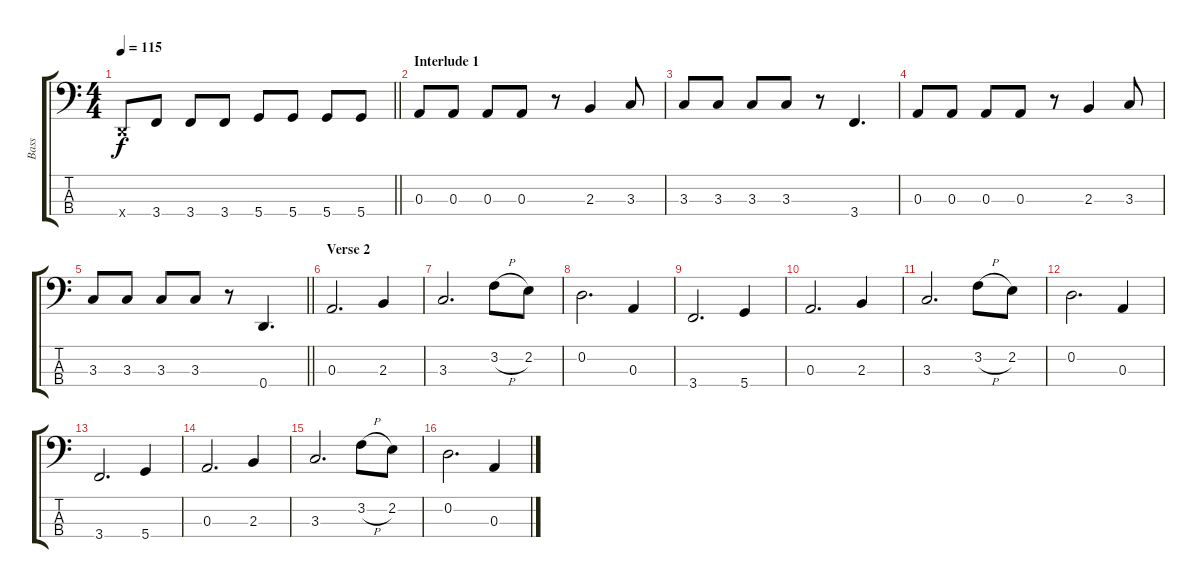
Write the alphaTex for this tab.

\track ("Bass" "Bass") {instrument electricbasspick}
\staff {score tabs}
\tuning (G2 D2 A1 D1) {hide}
\ts (4 4)
\tempo 115
\clef f4
\barLineRight lightlight
\ks c
0.4{x}.8{dy f} 3.4.8 3.4.8 3.4.8 5.4.8 5.4.8 5.4.8 5.4.8 |
\section ("" "Interlude 1")
0.3.8 0.3.8 0.3.8 0.3.8 r.8 2.3.4 3.3.8 |
3.3.8 3.3.8 3.3.8 3.3.8 r.8 3.4.4{d} |
0.3.8 0.3.8 0.3.8 0.3.8 r.8 2.3.4 3.3.8 |
\barLineRight lightlight
3.3.8 3.3.8 3.3.8 3.3.8 r.8 0.4.4{d} |
\section ("" "Verse 2")
0.3.2{d} 2.3.4 |
3.3.2{d} 3.2{h}.8 2.2.8 |
0.2.2{d} 0.3.4 |
3.4.2{d} 5.4.4 |
0.3.2{d} 2.3.4 |
3.3.2{d} 3.2{h}.8 2.2.8 |
0.2.2{d} 0.3.4 |
3.4.2{d} 5.4.4 |
0.3.2{d} 2.3.4 |
3.3.2{d} 3.2{h}.8 2.2.8 |
0.2.2{d} 0.3.4
